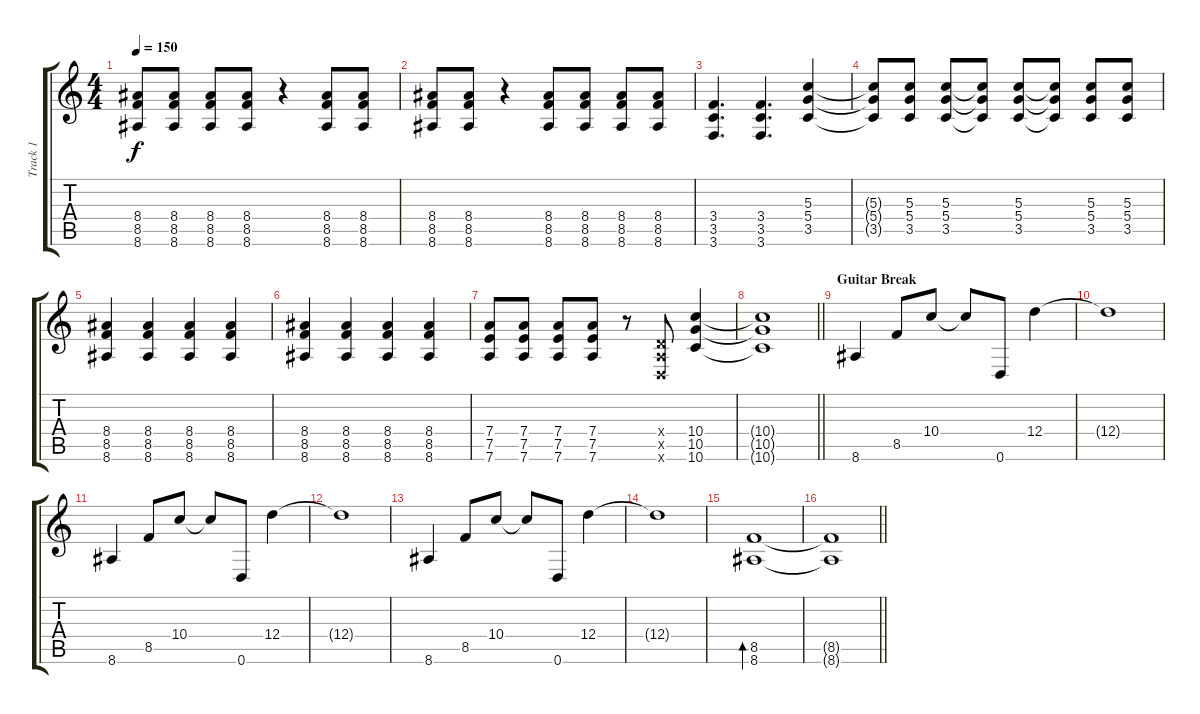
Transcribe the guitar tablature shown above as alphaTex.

\track ("Track 1" "Track 1") {instrument acousticguitarnylon}
\staff {score tabs}
\tuning (E4 B3 G3 D3 A2 D2) {hide}
\ts (4 4)
\tempo 150
\clef g2
\ks c
(8.4 8.5 8.6).8{dy f} (8.4 8.5 8.6).8 (8.4 8.5 8.6).8 (8.4 8.5 8.6).8 r.4 (8.4 8.5 8.6).8 (8.4 8.5 8.6).8 |
(8.4 8.5 8.6).8 (8.4 8.5 8.6).8 r.4 (8.4 8.5 8.6).8 (8.4 8.5 8.6).8 (8.4 8.5 8.6).8 (8.4 8.5 8.6).8 |
(3.4 3.5 3.6).4{d} (3.4 3.5 3.6).4{d} (5.3 5.4 3.5).4 |
(5.3{t} 5.4{t} 3.5{t}).8 (5.3 5.4 3.5).8 (5.3 5.4 3.5).8 (5.3{t} 5.4{t} 3.5{t}).8 (5.3 5.4 3.5).8 (5.3{t} 5.4{t} 3.5{t}).8 (5.3 5.4 3.5).8 (5.3 5.4 3.5).8 |
(8.4 8.5 8.6).4 (8.4 8.5 8.6).4 (8.4 8.5 8.6).4 (8.4 8.5 8.6).4 |
(8.4 8.5 8.6).4 (8.4 8.5 8.6).4 (8.4 8.5 8.6).4 (8.4 8.5 8.6).4 |
(7.4 7.5 7.6).8 (7.4 7.5 7.6).8 (7.4 7.5 7.6).8 (7.4 7.5 7.6).8 r.8 (0.4{x} 0.5{x} 0.6{x}).8 (10.4 10.5 10.6).4 |
\barLineRight lightlight
(10.4{t} 10.5{t} 10.6{t}).1 |
\section ("" "Guitar Break")
8.6.4{instrument acousticguitarnylon} 8.5.8 10.4.8 10.4{t}.8 0.6.8 12.4.4 |
12.4{t}.1 |
8.6.4 8.5.8 10.4.8 10.4{t}.8 0.6.8 12.4.4 |
12.4{t}.1 |
8.6.4 8.5.8 10.4.8 10.4{t}.8 0.6.8 12.4.4 |
12.4{t}.1 |
(8.5 8.6).1{bd 480} |
\barLineRight lightlight
(8.5{t} 8.6{t}).1
